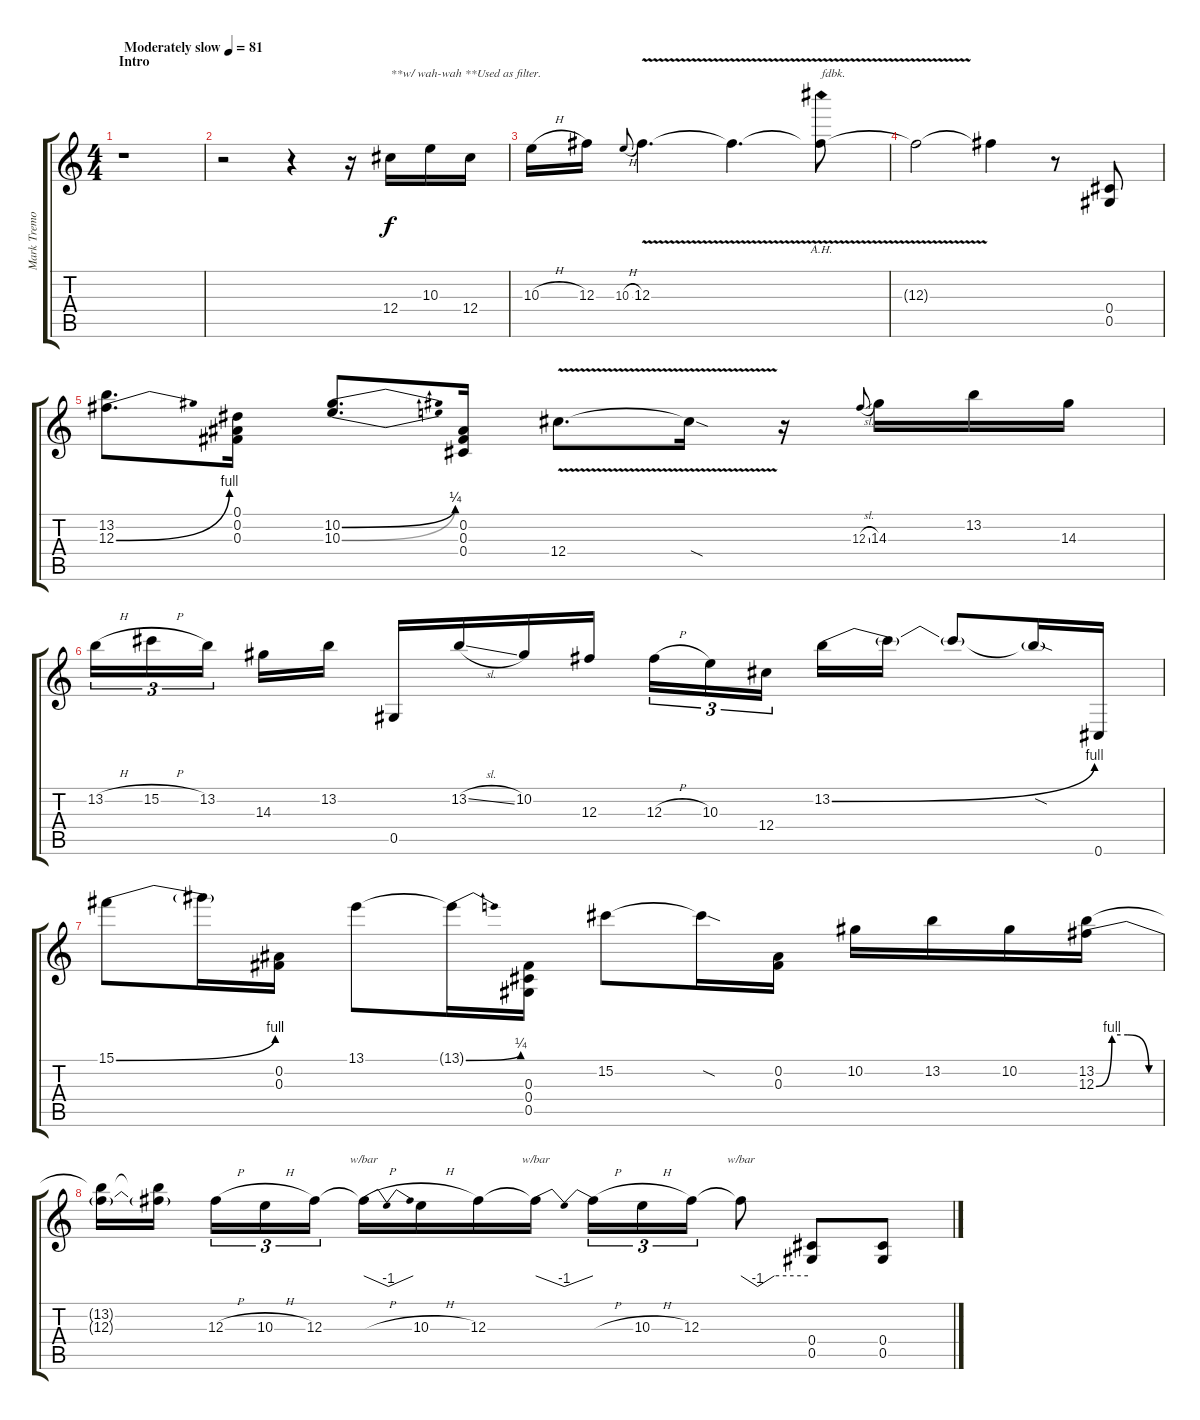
\track ("Mark Tremonti" "Mark Tremo") {instrument distortionguitar}
\staff {score tabs}
\tuning (Eb4 Bb3 Gb3 Db3 Ab2 Db2) {hide}
\ts (4 4)
\section ("" "Intro")
\tempo (81 "Moderately slow")
\clef g2
\ks c
r.1{dy f instrument distortionguitar} |
r.2 r.4 r.16 12.4.16{txt "**w/ wah-wah **Used as filter."} 10.3.16 12.4.16 |
10.3{h}.16 12.3.16 10.3{h}.8{gr onbeat} 12.3{v}.4{d} 12.3{t}.4{d} 12.3{ah 7 v t}.8{txt "fdbk."} |
12.3{t}.2 12.3{t}.4 r.8 (0.4 0.5).8 |
(13.2 12.3{be (bend 0 0 60 4)}).8{d} (0.1 0.2 0.3).16 (10.2{be (bend 0 0 60 1)} 10.3{be (bend 0 0 60 1)}).8{d} (0.2 0.3 0.4).16 12.4{v}.8{d} 12.4{sod t}.16 r.16 12.3{sl}.8{gr onbeat} 14.3.16 13.2.16 14.3.16 |
13.2{h}.16{tu (3 2)} 15.2{h}.16{tu (3 2)} 13.2.16{tu (3 2) beam splitsecondary} 14.3.16 13.2.16 0.5.16 13.2{sl}.16 10.2.16 12.3.16 12.3{h}.16{tu (3 2)} 10.3.16{tu (3 2)} 12.4.16{tu (3 2) beam splitsecondary} 13.2{be (bend 0 0 60 4)}.16 13.2{t}.16 13.2{t}.8 13.2{sod t}.16 0.6.16 |
15.1{be (bend 0 0 60 4)}.8 15.1{t}.16 (0.2 0.3).16 13.1.8 13.1{be (bend 0 0 60 1) t}.16 (0.3 0.4 0.5).16 15.2.8 15.2{sod t}.16 (0.2 0.3).16 10.2.16 13.2.16 10.2.16 (13.2 12.3{be (custom 0 0 15 4 30 4 50 0 60 0)}).16 |
(13.2{t} 12.3{t}).16 (13.2{t} 12.3{t}).16{beam splitsecondary} 12.3{h}.16{tu (3 2)} 10.3{h}.16{tu (3 2)} 12.3.16{tu (3 2)} 12.3{h t}.16{tbe (dip default 0 0 30 -4 60 0)} 10.3{h}.16 12.3.16 12.3{t}.16{tbe (dip default 0 0 30 -4 60 0)} 12.3{h t}.16{tu (3 2)} 10.3{h}.16{tu (3 2)} 12.3.16{tu (3 2)} 12.3{t}.8{tbe (custom default 0 0 15 -4 30 0 60 0)} (0.4 0.5).8 (0.4 0.5).8
